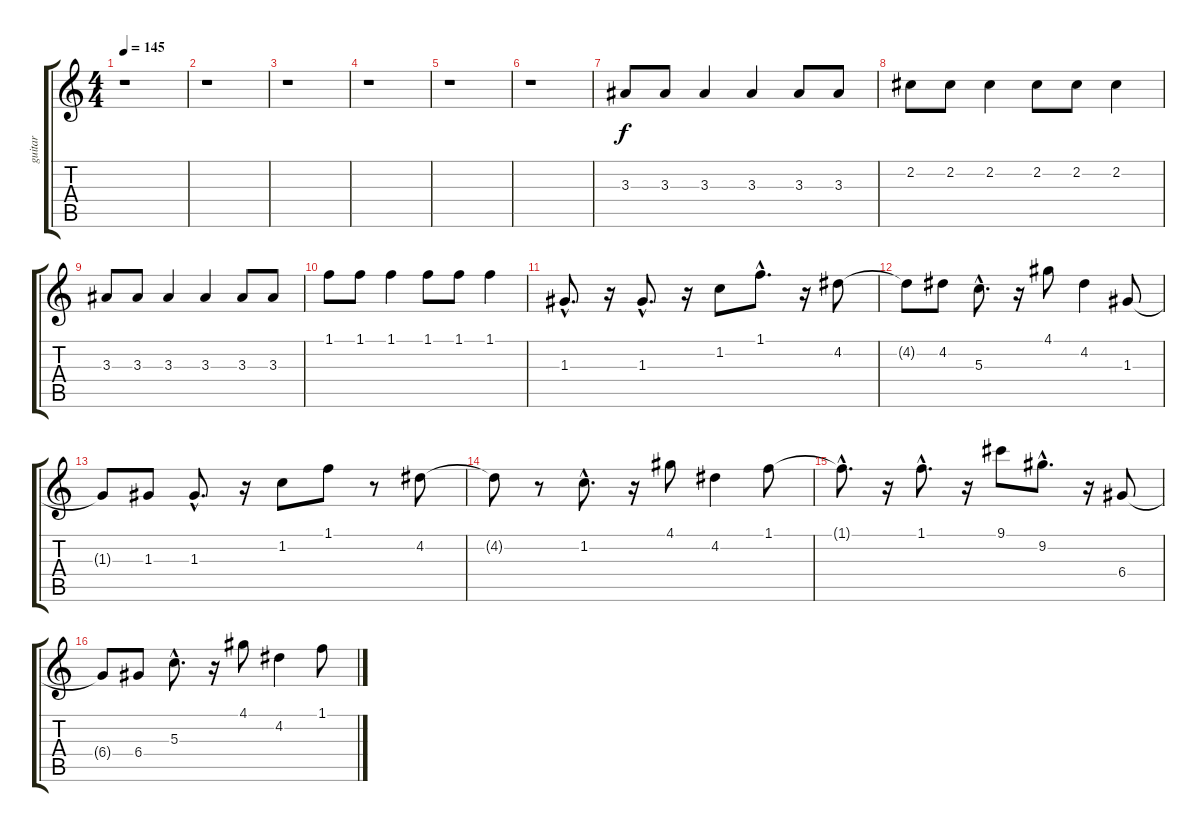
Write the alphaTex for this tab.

\track ("guitar" "guitar") {instrument electricguitarclean}
\staff {score tabs}
\tuning (E4 B3 G3 D3 A2 E2) {hide}
\ts (4 4)
\tempo 145
\clef g2
\ks c
r.1{dy f} |
r.1 |
r.1 |
r.1 |
r.1 |
r.1 |
3.3.8{volume 7} 3.3.8 3.3.4 3.3.4 3.3.8 3.3.8 |
2.2.8 2.2.8 2.2.4 2.2.8 2.2.8 2.2.4 |
3.3.8 3.3.8 3.3.4 3.3.4 3.3.8 3.3.8 |
1.1.8 1.1.8 1.1.4 1.1.8 1.1.8 1.1.4 |
1.3{hac}.8{d volume 10} r.16 1.3{hac}.8{d} r.16 1.2.8 1.1{hac}.8{d} r.16 4.2.8 |
4.2{t}.8 4.2.8 5.3{hac}.8{d} r.16 4.1.8 4.2.4 1.3.8 |
1.3{t}.8 1.3.8 1.3{hac}.8{d} r.16 1.2.8 1.1.8 r.8 4.2.8 |
4.2{t}.8 r.8 1.2{hac}.8{d} r.16 4.1.8 4.2.4 1.1.8 |
1.1{hac t}.8{d} r.16 1.1{hac}.8{d} r.16 9.1.8 9.2{hac}.8{d} r.16 6.4.8 |
6.4{t}.8 6.4.8 5.3{hac}.8{d} r.16 4.1.8 4.2.4 1.1.8
